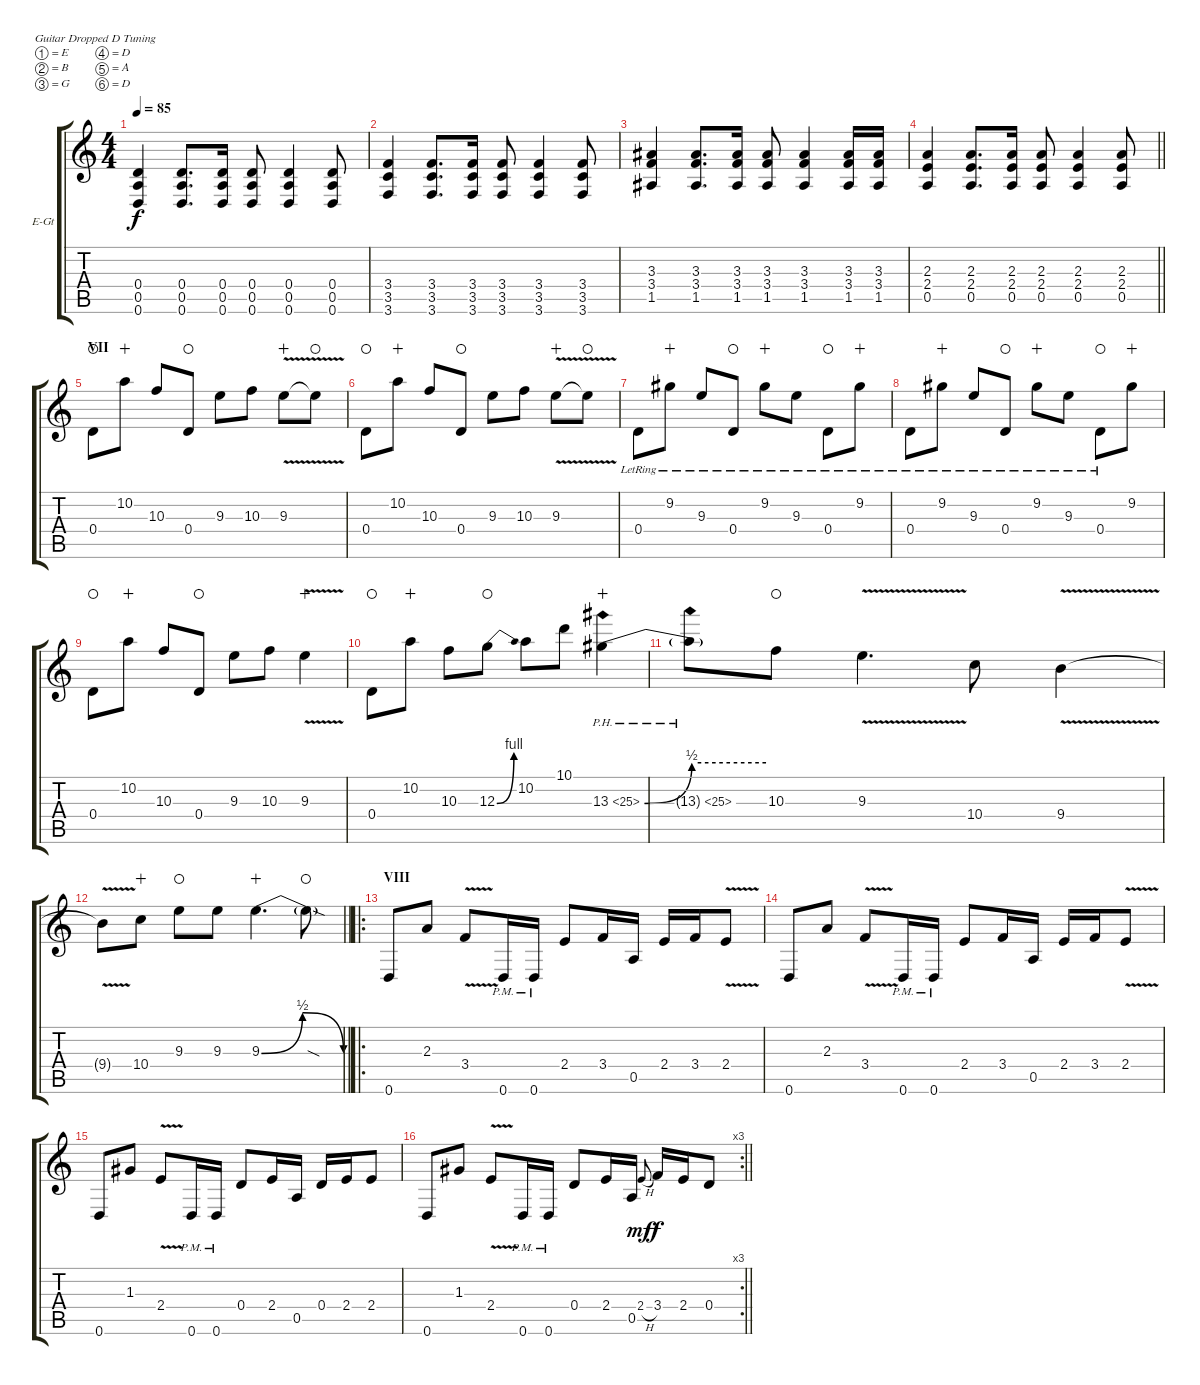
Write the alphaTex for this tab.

\bracketExtendMode groupsimilarinstruments
\firstSystemTrackNameOrientation horizontal
\otherSystemsTrackNameOrientation horizontal
\track ("Lead Guitar" "E-Gt") {instrument distortionguitar}
\staff {score tabs}
\tuning (E4 B3 G3 D3 A2 D2)
\ts (4 4)
\tempo 85
\clef g2
\ks c
(0.4 0.5 0.6).4{dy f} (0.4 0.5 0.6).8{d} (0.4 0.5 0.6).16 (0.4 0.5 0.6).8 (0.4 0.5 0.6).4 (0.4 0.5 0.6).8 |
(3.4 3.5 3.6).4 (3.4 3.5 3.6).8{d} (3.4 3.5 3.6).16 (3.4 3.5 3.6).8 (3.4 3.5 3.6).4 (3.4 3.5 3.6).8 |
(3.3 3.4 1.5).4 (3.3 3.4 1.5).8{d} (3.3 3.4 1.5).16 (3.3 3.4 1.5).8 (3.3 3.4 1.5).4 (3.3 3.4 1.5).16 (3.3 3.4 1.5).16 |
\barLineRight lightlight
(2.3 2.4 0.5).4 (2.3 2.4 0.5).8{d} (2.3 2.4 0.5).16 (2.3 2.4 0.5).8 (2.3 2.4 0.5).4 (2.3 2.4 0.5).8 |
\section ("" "VII")
0.4.8{waho} 10.2.8{wahc} 10.3.8 0.4.8{waho} 9.3.8 10.3.8 9.3{v}.8{wahc} 9.3{v t}.8{waho} |
0.4.8{waho} 10.2.8{wahc} 10.3.8 0.4.8{waho} 9.3.8 10.3.8 9.3{v}.8{wahc} 9.3{v t}.8{waho} |
0.4{lr}.8 9.2{lr}.8{wahc} 9.3{lr}.8 0.4{lr}.8{waho} 9.2{lr}.8{wahc} 9.3{lr}.8 0.4{lr}.8{waho} 9.2{lr}.8{wahc} |
0.4{lr}.8 9.2{lr}.8{wahc} 9.3{lr}.8 0.4{lr}.8{waho} 9.2{lr}.8{wahc} 9.3{lr}.8 0.4{lr}.8{waho} 9.2.8{wahc} |
0.4.8{waho} 10.2.8{wahc} 10.3.8 0.4.8{waho} 9.3.8 10.3.8 9.3{v}.4{wahc} |
0.4.8{waho} 10.2.8{wahc} 10.3.8 12.3{be (bend 0 0 60 4)}.8{waho} 10.2.8 10.1.8 13.3{be (bend 0 0 60 2) ph 12}.4{wahc} |
13.3{be (hold 0 2 60 2) ph 12 t}.8 10.3.8{waho} 9.3{v}.4{d} 10.4.8 9.4{v}.4 |
\barLineRight lightlight
9.4{v t}.8 10.4.8{wahc} 9.3.8{waho} 9.3.8 9.3{be (bendrelease 0 0 30 2 30 2 60 0)}.4{d wahc} 9.3{sod t}.8{waho} |
\ro
\section ("" "VIII")
0.6.8 2.3.8 3.4{v}.8 0.6{pm}.16 0.6{pm}.16 2.4.8 3.4.16 0.5.16 2.4.16 3.4.16 2.4{v}.8 |
0.6.8 2.3.8 3.4{v}.8 0.6{pm}.16 0.6{pm}.16 2.4.8 3.4.16 0.5.16 2.4.16 3.4.16 2.4{v}.8 |
0.6.8 1.3.8 2.4{v}.8 0.6{pm}.16 0.6{pm}.16 0.4.8 2.4.16 0.5.16 0.4.16 2.4.16 2.4.8 |
\rc 3
\barLineRight lightlight
0.6.8 1.3.8 2.4{v}.8 0.6{pm}.16 0.6{pm}.16 0.4.8 2.4.16 0.5.16 2.4{h}.8{gr onbeat dy mf} 3.4.16{dy f} 2.4.16 0.4.8
